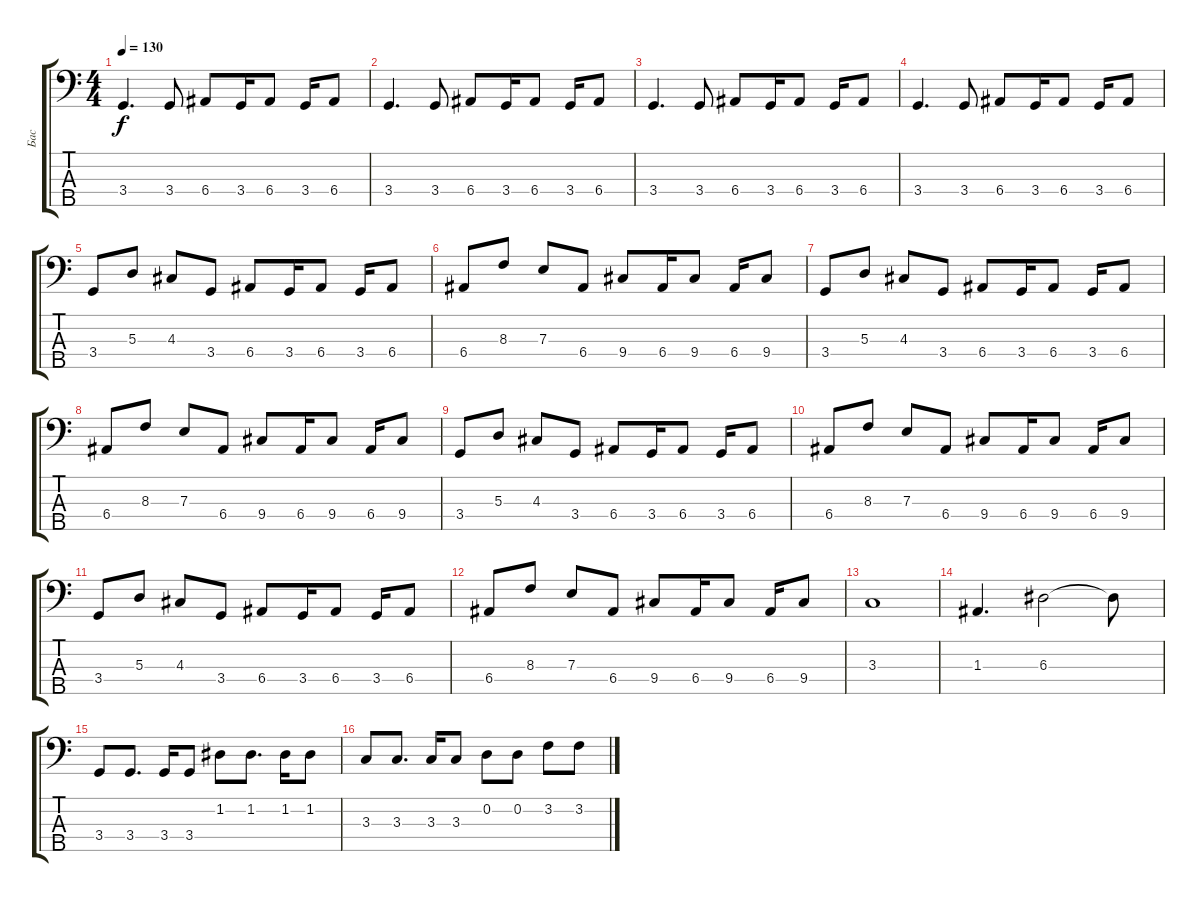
\track ("Бас" "Бас") {instrument electricbasspick}
\staff {score tabs}
\tuning (G2 D2 A1 E1 B0) {hide}
\ts (4 4)
\tempo 130
\clef f4
\ks c
3.4.4{d dy f} 3.4.8 6.4.8 3.4.16 6.4.8 3.4.16 6.4.8 |
3.4.4{d} 3.4.8 6.4.8 3.4.16 6.4.8 3.4.16 6.4.8 |
3.4.4{d} 3.4.8 6.4.8 3.4.16 6.4.8 3.4.16 6.4.8 |
3.4.4{d} 3.4.8 6.4.8 3.4.16 6.4.8 3.4.16 6.4.8 |
3.4.8 5.3.8 4.3.8 3.4.8 6.4.8 3.4.16 6.4.8 3.4.16 6.4.8 |
6.4.8 8.3.8 7.3.8 6.4.8 9.4.8 6.4.16 9.4.8 6.4.16 9.4.8 |
3.4.8 5.3.8 4.3.8 3.4.8 6.4.8 3.4.16 6.4.8 3.4.16 6.4.8 |
6.4.8 8.3.8 7.3.8 6.4.8 9.4.8 6.4.16 9.4.8 6.4.16 9.4.8 |
3.4.8 5.3.8 4.3.8 3.4.8 6.4.8 3.4.16 6.4.8 3.4.16 6.4.8 |
6.4.8 8.3.8 7.3.8 6.4.8 9.4.8 6.4.16 9.4.8 6.4.16 9.4.8 |
3.4.8 5.3.8 4.3.8 3.4.8 6.4.8 3.4.16 6.4.8 3.4.16 6.4.8 |
6.4.8 8.3.8 7.3.8 6.4.8 9.4.8 6.4.16 9.4.8 6.4.16 9.4.8 |
3.3.1 |
1.3.4{d} 6.3.2 6.3{t}.8 |
3.4.8 3.4.8{d} 3.4.16 3.4.8 1.2.8 1.2.8{d} 1.2.16 1.2.8 |
3.3.8 3.3.8{d} 3.3.16 3.3.8 0.2.8 0.2.8 3.2.8 3.2.8
